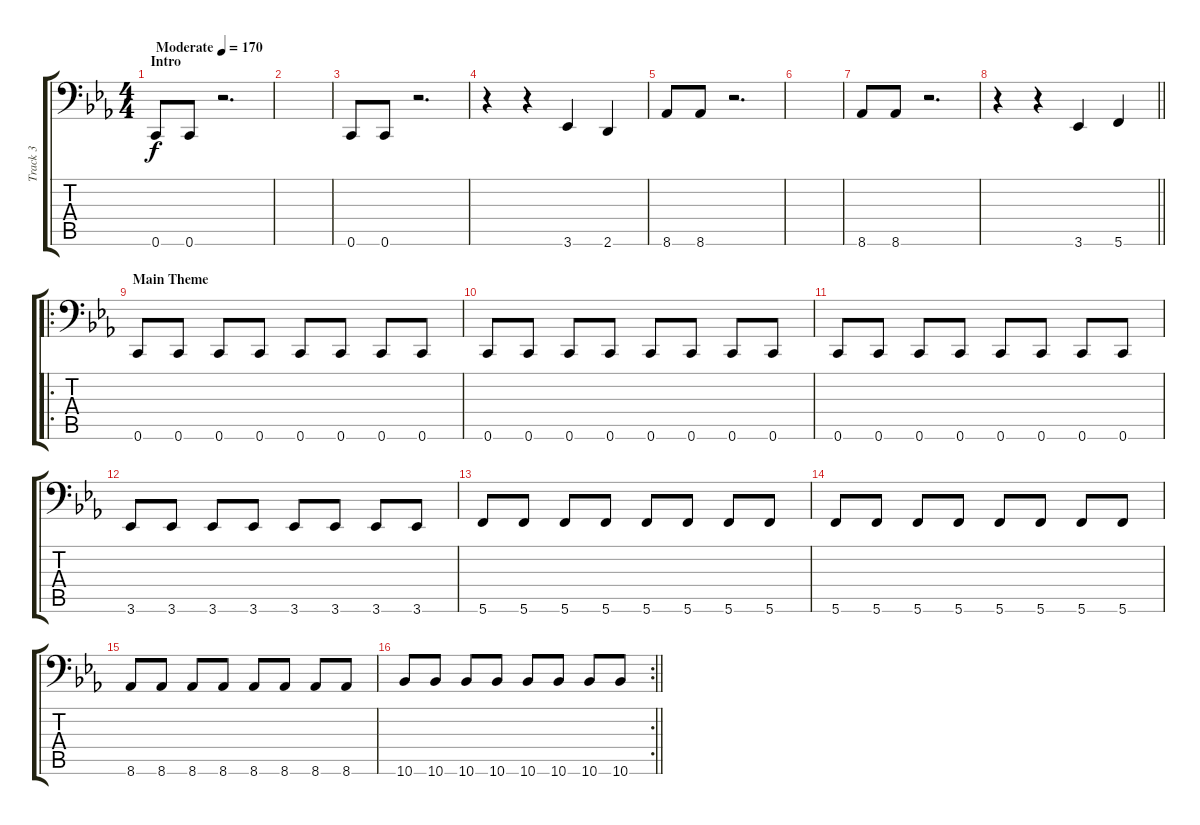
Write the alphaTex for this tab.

\track ("Track 3" "Track 3") {instrument electricbasspick}
\staff {score tabs}
\tuning (D3 A2 F2 C2 G1 C1) {hide}
\ts (4 4)
\section ("" "Intro")
\tempo (170 "Moderate")
\clef f4
\ks cminor
0.6.8{dy f instrument electricbasspick} 0.6.8 r.2{d} |
|
0.6.8 0.6.8 r.2{d} |
r.4 r.4 3.6.4 2.6.4 |
8.6.8 8.6.8 r.2{d} |
|
8.6.8 8.6.8 r.2{d} |
\barLineRight lightlight
r.4 r.4 3.6.4 5.6.4 |
\ro
\section ("" "Main Theme")
0.6.8 0.6.8 0.6.8 0.6.8 0.6.8 0.6.8 0.6.8 0.6.8 |
0.6.8 0.6.8 0.6.8 0.6.8 0.6.8 0.6.8 0.6.8 0.6.8 |
0.6.8 0.6.8 0.6.8 0.6.8 0.6.8 0.6.8 0.6.8 0.6.8 |
3.6.8 3.6.8 3.6.8 3.6.8 3.6.8 3.6.8 3.6.8 3.6.8 |
5.6.8 5.6.8 5.6.8 5.6.8 5.6.8 5.6.8 5.6.8 5.6.8 |
5.6.8 5.6.8 5.6.8 5.6.8 5.6.8 5.6.8 5.6.8 5.6.8 |
8.6.8 8.6.8 8.6.8 8.6.8 8.6.8 8.6.8 8.6.8 8.6.8 |
\rc 2
\barLineRight lightlight
10.6.8 10.6.8 10.6.8 10.6.8 10.6.8 10.6.8 10.6.8 10.6.8
